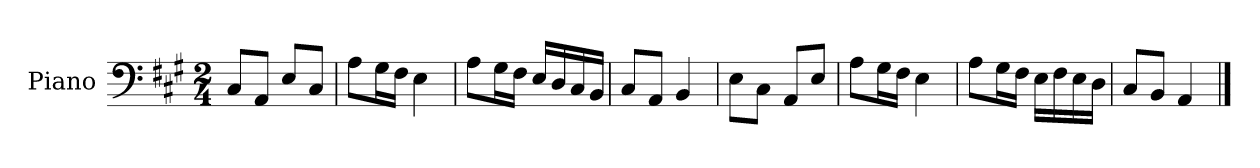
**kern
*part1
*staff1
*I"Piano
*I'Pno.
*clefF4
*k[f#c#g#]
*M2/4
*MM120
=1
8C#/L
8AA/J
8E/L
8C#/J
=2
8A\L
16G#\L
16F#\JJ
4E\
=3
8A\L
16G#\L
16F#\JJ
16E/LL
16D/
16C#/
16BB/JJ
=4
8C#/L
8AA/J
4BB/
=5
8E\L
8C#\J
8AA/L
8E/J
=6
8A\L
16G#\L
16F#\JJ
4E\
=7
8A\L
16G#\L
16F#\JJ
16E\LL
16F#\
16E\
16D\JJ
=8
8C#/L
8BB/J
4AA/
==
*-
